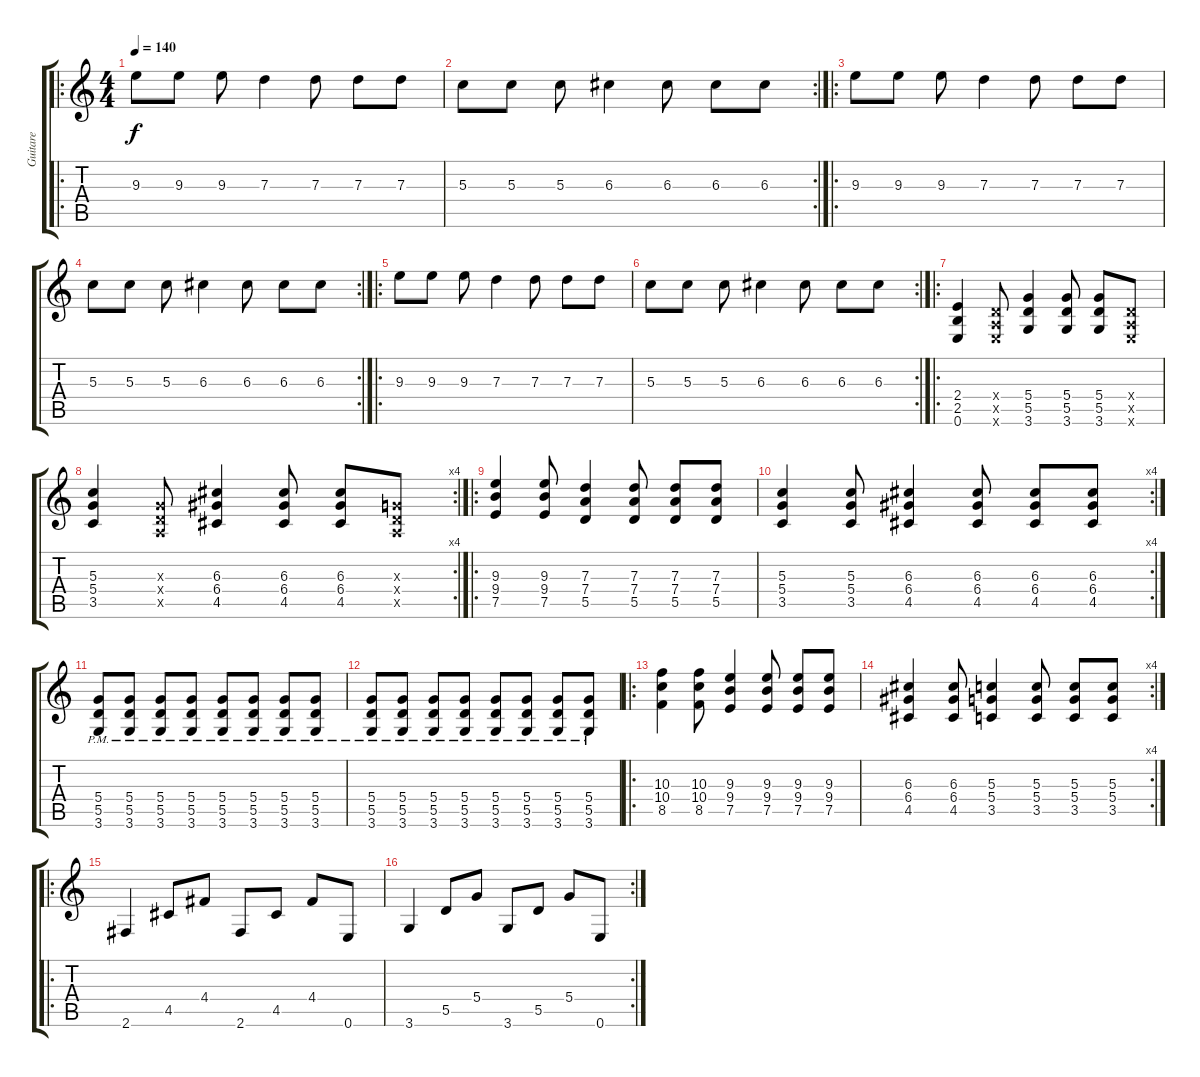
\track ("Guitare" "Guitare") {instrument distortionguitar}
\staff {score tabs}
\tuning (E4 B3 G3 D3 A2 E2) {hide}
\ro
\ts (4 4)
\tempo 140
\clef g2
\ks c
9.3.8{dy f instrument distortionguitar} 9.3.8 9.3.8 7.3.4 7.3.8 7.3.8 7.3.8 |
\rc 2
5.3.8 5.3.8 5.3.8 6.3.4 6.3.8 6.3.8 6.3.8 |
\ro
9.3.8 9.3.8 9.3.8 7.3.4 7.3.8 7.3.8 7.3.8 |
\rc 2
5.3.8 5.3.8 5.3.8 6.3.4 6.3.8 6.3.8 6.3.8 |
\ro
9.3.8 9.3.8 9.3.8 7.3.4 7.3.8 7.3.8 7.3.8 |
\rc 2
5.3.8 5.3.8 5.3.8 6.3.4 6.3.8 6.3.8 6.3.8 |
\ro
(2.4 2.5 0.6).4 (0.4{x} 0.5{x} 0.6{x}).8 (5.4 5.5 3.6).4 (5.4 5.5 3.6).8 (5.4 5.5 3.6).8 (0.4{x} 0.5{x} 0.6{x}).8 |
\rc 4
(5.3 5.4 3.5).4 (0.3{x} 0.4{x} 0.5{x}).8 (6.3 6.4 4.5).4 (6.3 6.4 4.5).8 (6.3 6.4 4.5).8 (0.3{x} 0.4{x} 0.5{x}).8 |
\ro
(9.3 9.4 7.5).4 (9.3 9.4 7.5).8 (7.3 7.4 5.5).4 (7.3 7.4 5.5).8 (7.3 7.4 5.5).8 (7.3 7.4 5.5).8 |
\rc 4
(5.3 5.4 3.5).4 (5.3 5.4 3.5).8 (6.3 6.4 4.5).4 (6.3 6.4 4.5).8 (6.3 6.4 4.5).8 (6.3 6.4 4.5).8 |
(5.4{pm} 5.5{pm} 3.6{pm}).8 (5.4{pm} 5.5{pm} 3.6{pm}).8 (5.4{pm} 5.5{pm} 3.6{pm}).8 (5.4{pm} 5.5{pm} 3.6).8 (5.4{pm} 5.5{pm} 3.6{pm}).8 (5.4{pm} 5.5{pm} 3.6{pm}).8 (5.4{pm} 5.5{pm} 3.6{pm}).8 (5.4{pm} 5.5{pm} 3.6{pm}).8 |
(5.4{pm} 5.5{pm} 3.6{pm}).8 (5.4{pm} 5.5{pm} 3.6{pm}).8 (5.4{pm} 5.5{pm} 3.6{pm}).8 (5.4{pm} 5.5{pm} 3.6).8 (5.4{pm} 5.5{pm} 3.6{pm}).8 (5.4{pm} 5.5{pm} 3.6{pm}).8 (5.4{pm} 5.5{pm} 3.6{pm}).8 (5.4{pm} 5.5{pm} 3.6{pm}).8 |
\ro
(10.3 10.4 8.5).4 (10.3 10.4 8.5).8 (9.3 9.4 7.5).4 (9.3 9.4 7.5).8 (9.3 9.4 7.5).8 (9.3 9.4 7.5).8 |
\rc 4
(6.3 6.4 4.5).4 (6.3 6.4 4.5).8 (5.3 5.4 3.5).4 (5.3 5.4 3.5).8 (5.3 5.4 3.5).8 (5.3 5.4 3.5).8 |
\ro
2.6.4{instrument electricguitarclean} 4.5.8 4.4.8 2.6.8 4.5.8 4.4.8 0.6.8 |
\rc 2
3.6.4 5.5.8 5.4.8 3.6.8 5.5.8 5.4.8 0.6.8
